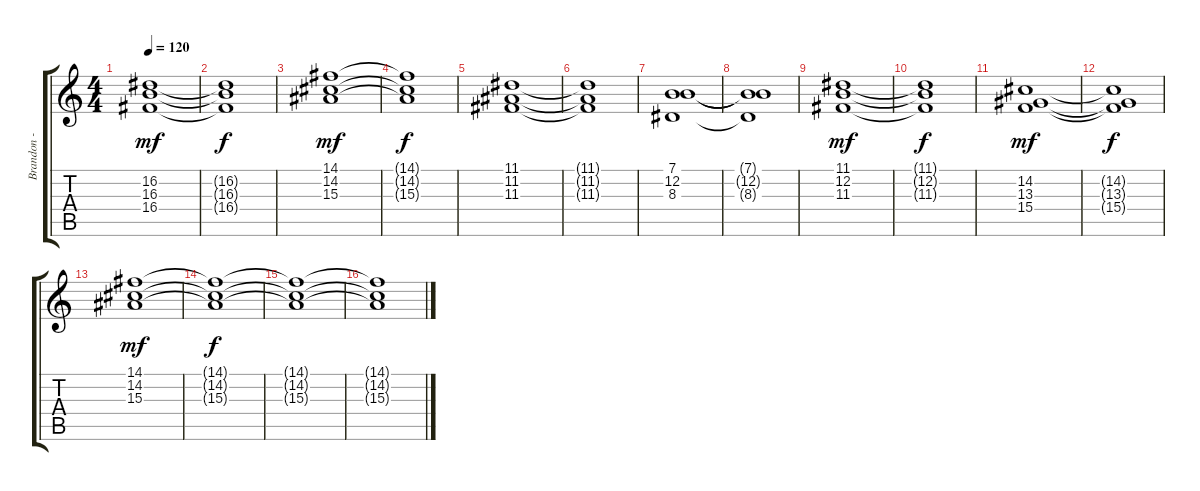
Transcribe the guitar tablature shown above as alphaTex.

\track ("Brandon - Piano" "Brandon - ") {instrument acousticgrandpiano}
\staff {score tabs}
\tuning (E4 B3 G3 D3 A2 E2) {hide}
\ts (4 4)
\tempo 120
\clef g2
\ks c
(16.2 16.3 16.4).1{dy mf} |
(16.2{t} 16.3{t} 16.4{t}).1{dy f} |
(14.1 14.2 15.3).1{dy mf} |
(14.1{t} 14.2{t} 15.3{t}).1{dy f} |
(11.1 11.2 11.3).1 |
(11.1{t} 11.2{t} 11.3{t}).1 |
(7.1 12.2 8.3).1 |
(7.1{t} 12.2{t} 8.3{t}).1 |
(11.1 12.2 11.3).1{dy mf} |
(11.1{t} 12.2{t} 11.3{t}).1{dy f} |
(14.2 13.3 15.4).1{dy mf} |
(14.2{t} 13.3{t} 15.4{t}).1{dy f} |
(14.1 14.2 15.3).1{dy mf} |
(14.1{t} 14.2{t} 15.3{t}).1{dy f} |
(14.1{t} 14.2{t} 15.3{t}).1 |
(14.1{t} 14.2{t} 15.3{t}).1
